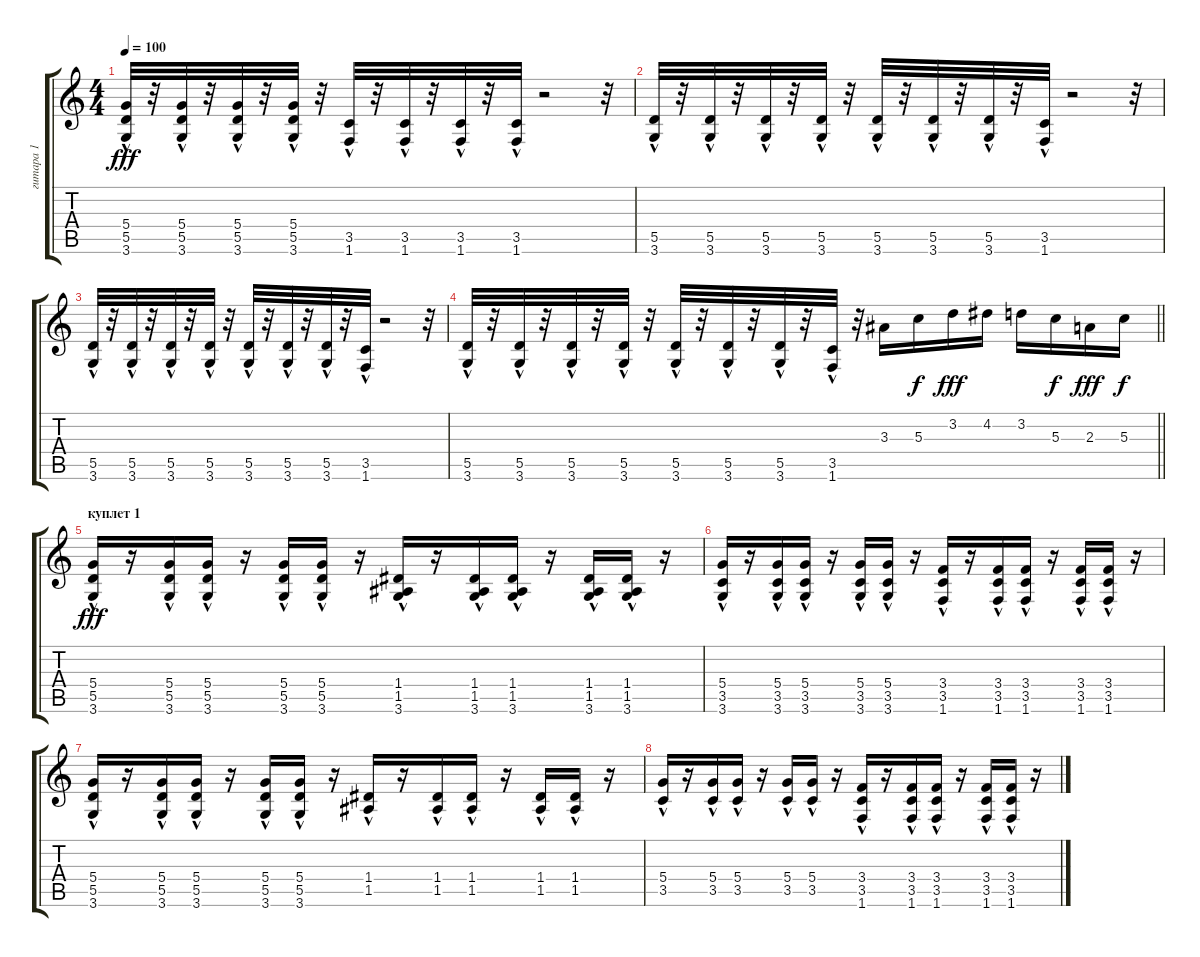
\track ("гитара 1" "гитара 1") {instrument distortionguitar}
\staff {score tabs}
\tuning (E4 B3 G3 D3 A2 E2) {hide}
\ts (4 4)
\tempo 100
\clef g2
\ks c
(5.4{hac} 5.5{hac} 3.6{hac}).32{dy fff} r.32 (5.4{hac} 5.5{hac} 3.6{hac}).32 r.32 (5.4{hac} 5.5{hac} 3.6{hac}).32 r.32 (5.4{hac} 5.5{hac} 3.6{hac}).32 r.32 (3.5{hac} 1.6{hac}).32 r.32 (3.5{hac} 1.6{hac}).32 r.32 (3.5{hac} 1.6{hac}).32 r.32 (3.5{hac} 1.6{hac}).32 r.2 r.32 |
(5.5{hac} 3.6{hac}).32 r.32 (5.5{hac} 3.6{hac}).32 r.32 (5.5{hac} 3.6{hac}).32 r.32 (5.5{hac} 3.6{hac}).32 r.32 (5.5{hac} 3.6{hac}).32 r.32 (5.5{hac} 3.6{hac}).32 r.32 (5.5{hac} 3.6{hac}).32 r.32 (3.5{hac} 1.6{hac}).32 r.2 r.32 |
(5.5{hac} 3.6{hac}).32 r.32 (5.5{hac} 3.6{hac}).32 r.32 (5.5{hac} 3.6{hac}).32 r.32 (5.5{hac} 3.6{hac}).32 r.32 (5.5{hac} 3.6{hac}).32 r.32 (5.5{hac} 3.6{hac}).32 r.32 (5.5{hac} 3.6{hac}).32 r.32 (3.5{hac} 1.6{hac}).32 r.2 r.32 |
\barLineRight lightlight
(5.5{hac} 3.6{hac}).32 r.32 (5.5{hac} 3.6{hac}).32 r.32 (5.5{hac} 3.6{hac}).32 r.32 (5.5{hac} 3.6{hac}).32 r.32 (5.5{hac} 3.6{hac}).32 r.32 (5.5{hac} 3.6{hac}).32 r.32 (5.5{hac} 3.6{hac}).32 r.32 (3.5{hac} 1.6{hac}).32 r.32 3.3.16 5.3.16{dy f} 3.2.16{dy fff} 4.2.16 3.2.16 5.3.16{dy f} 2.3.16{dy fff} 5.3.16{dy f} |
\section ("" "куплет 1")
(5.4{hac} 5.5{hac} 3.6{hac}).16{dy fff} r.16 (5.4{hac} 5.5{hac} 3.6{hac}).16 (5.4{hac} 5.5{hac} 3.6{hac}).16 r.16 (5.4{hac} 5.5{hac} 3.6{hac}).16 (5.4{hac} 5.5{hac} 3.6{hac}).16 r.16 (1.4{hac} 1.5{hac} 3.6).16 r.16 (1.4{hac} 1.5{hac} 3.6).16 (1.4{hac} 1.5{hac} 3.6).16 r.16 (1.4{hac} 1.5{hac} 3.6).16 (1.4{hac} 1.5{hac} 3.6).16 r.16 |
(5.4{hac} 3.5{hac} 3.6).16 r.16 (5.4{hac} 3.5{hac} 3.6).16 (5.4{hac} 3.5{hac} 3.6).16 r.16 (5.4{hac} 3.5{hac} 3.6).16 (5.4{hac} 3.5{hac} 3.6).16 r.16 (3.4{hac} 3.5{hac} 1.6{hac}).16 r.16 (3.4{hac} 3.5{hac} 1.6{hac}).16 (3.4{hac} 3.5{hac} 1.6{hac}).16 r.16 (3.4{hac} 3.5{hac} 1.6{hac}).16 (3.4{hac} 3.5{hac} 1.6{hac}).16 r.16 |
(5.4{hac} 5.5{hac} 3.6{hac}).16 r.16 (5.4{hac} 5.5{hac} 3.6{hac}).16 (5.4{hac} 5.5{hac} 3.6{hac}).16 r.16 (5.4{hac} 5.5{hac} 3.6{hac}).16 (5.4{hac} 5.5{hac} 3.6{hac}).16 r.16 (1.4{hac} 1.5{hac}).16 r.16 (1.4{hac} 1.5{hac}).16 (1.4{hac} 1.5{hac}).16 r.16 (1.4{hac} 1.5{hac}).16 (1.4{hac} 1.5{hac}).16 r.16 |
(5.4{hac} 3.5{hac}).16 r.16 (5.4{hac} 3.5{hac}).16 (5.4{hac} 3.5{hac}).16 r.16 (5.4{hac} 3.5{hac}).16 (5.4{hac} 3.5{hac}).16 r.16 (3.4{hac} 3.5{hac} 1.6{hac}).16 r.16 (3.4{hac} 3.5{hac} 1.6{hac}).16 (3.4{hac} 3.5{hac} 1.6{hac}).16 r.16 (3.4{hac} 3.5{hac} 1.6{hac}).16 (3.4{hac} 3.5{hac} 1.6{hac}).16 r.16
